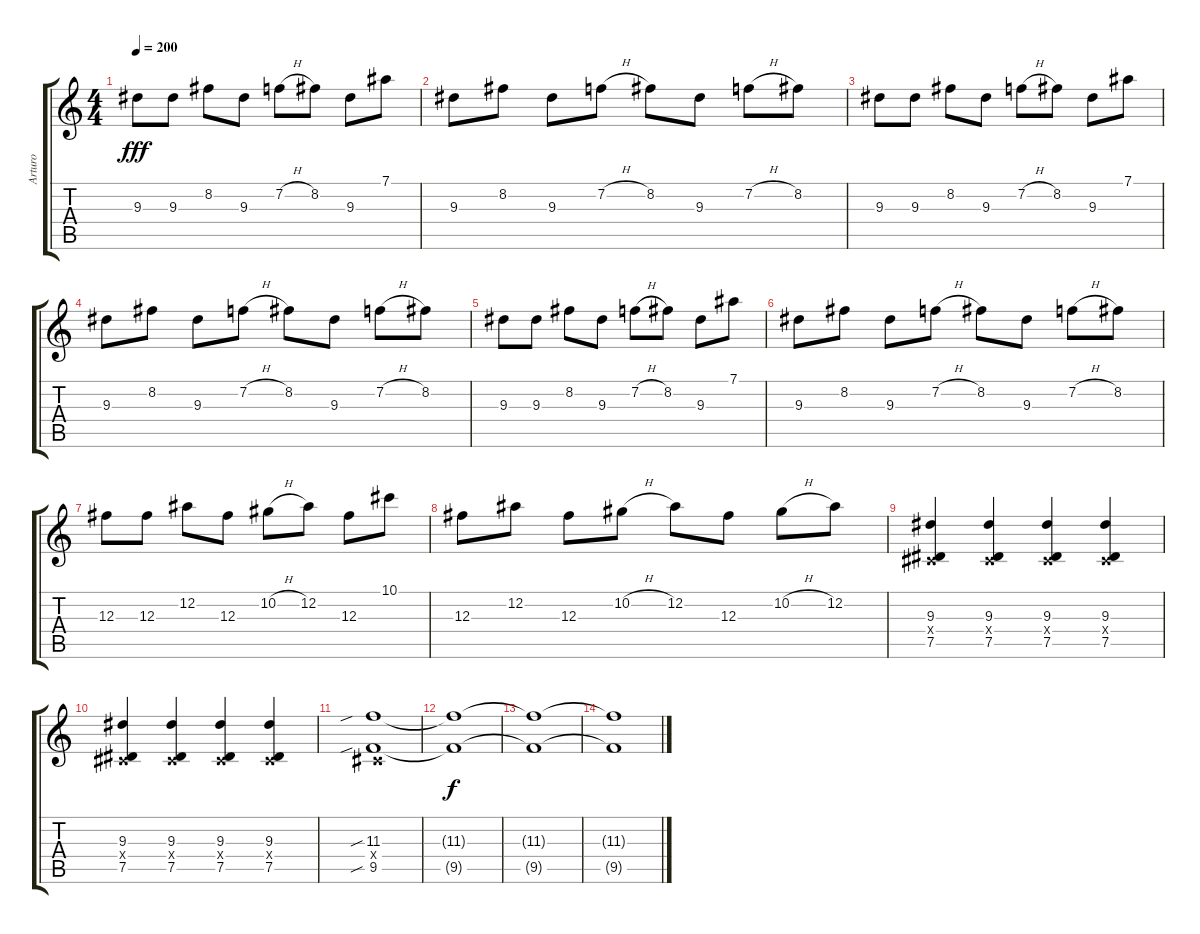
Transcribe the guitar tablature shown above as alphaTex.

\track ("Arturo" "Arturo") {instrument distortionguitar}
\staff {score tabs}
\tuning (Eb4 Bb3 Gb3 Db3 Ab2 Eb2) {hide}
\ts (4 4)
\tempo 200
\clef g2
\ks c
9.3.8{dy fff} 9.3.8 8.2.8 9.3.8 7.2{h}.8 8.2.8 9.3.8 7.1.8 |
9.3.8 8.2.8 9.3.8 7.2{h}.8 8.2.8 9.3.8 7.2{h}.8 8.2.8 |
9.3.8 9.3.8 8.2.8 9.3.8 7.2{h}.8 8.2.8 9.3.8 7.1.8 |
9.3.8 8.2.8 9.3.8 7.2{h}.8 8.2.8 9.3.8 7.2{h}.8 8.2.8 |
9.3.8 9.3.8 8.2.8 9.3.8 7.2{h}.8 8.2.8 9.3.8 7.1.8 |
9.3.8 8.2.8 9.3.8 7.2{h}.8 8.2.8 9.3.8 7.2{h}.8 8.2.8 |
12.3.8 12.3.8 12.2.8 12.3.8 10.2{h}.8 12.2.8 12.3.8 10.1.8 |
12.3.8 12.2.8 12.3.8 10.2{h}.8 12.2.8 12.3.8 10.2{h}.8 12.2.8 |
(9.3 0.4{x} 7.5).4 (9.3 0.4{x} 7.5).4 (9.3 0.4{x} 7.5).4 (9.3 0.4{x} 7.5).4 |
(9.3 0.4{x} 7.5).4 (9.3 0.4{x} 7.5).4 (9.3 0.4{x} 7.5).4 (9.3 0.4{x} 7.5).4 |
(11.3{sib} 0.4{x} 9.5{sib}).1{volume 0} |
(11.3{t} 9.5{t}).1{dy f} |
(11.3{t} 9.5{t}).1 |
(11.3{t} 9.5{t}).1
